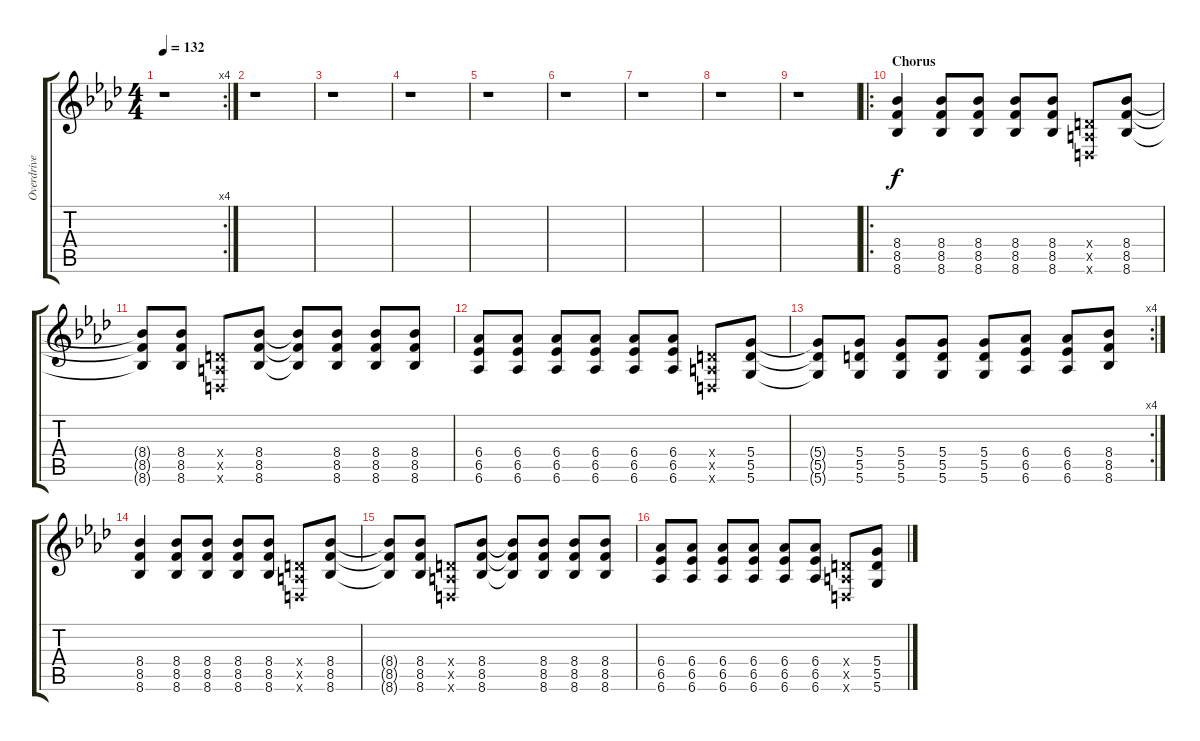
\track ("Overdrive Guitar 2" "Overdrive ") {instrument overdrivenguitar}
\staff {score tabs}
\tuning (E4 B3 G3 D3 A2 D2) {hide}
\rc 4
\ts (4 4)
\tempo 132
\clef g2
\ks ab
r.1{dy mp} |
r.1 |
r.1 |
r.1 |
r.1 |
r.1 |
r.1 |
r.1 |
r.1 |
\ro
\section ("" "Chorus")
(8.4 8.5 8.6).4{dy f} (8.4 8.5 8.6).8 (8.4 8.5 8.6).8 (8.4 8.5 8.6).8 (8.4 8.5 8.6).8 (0.4{x} 0.5{x} 0.6{x}).8 (8.4 8.5 8.6).8 |
(8.4{t} 8.5{t} 8.6{t}).8 (8.4 8.5 8.6).8 (0.4{x} 0.5{x} 0.6{x}).8 (8.4 8.5 8.6).8 (8.4{t} 8.5{t} 8.6{t}).8 (8.4 8.5 8.6).8 (8.4 8.5 8.6).8 (8.4 8.5 8.6).8 |
(6.4 6.5 6.6).8 (6.4 6.5 6.6).8 (6.4 6.5 6.6).8 (6.4 6.5 6.6).8 (6.4 6.5 6.6).8 (6.4 6.5 6.6).8 (0.4{x} 0.5{x} 0.6{x}).8 (5.4 5.5 5.6).8 |
\rc 4
(5.4{t} 5.5{t} 5.6{t}).8 (5.4 5.5 5.6).8 (5.4 5.5 5.6).8 (5.4 5.5 5.6).8 (5.4 5.5 5.6).8 (6.4 6.5 6.6).8 (6.4 6.5 6.6).8 (8.4 8.5 8.6).8 |
(8.4 8.5 8.6).4 (8.4 8.5 8.6).8 (8.4 8.5 8.6).8 (8.4 8.5 8.6).8 (8.4 8.5 8.6).8 (0.4{x} 0.5{x} 0.6{x}).8 (8.4 8.5 8.6).8 |
(8.4{t} 8.5{t} 8.6{t}).8 (8.4 8.5 8.6).8 (0.4{x} 0.5{x} 0.6{x}).8 (8.4 8.5 8.6).8 (8.4{t} 8.5{t} 8.6{t}).8 (8.4 8.5 8.6).8 (8.4 8.5 8.6).8 (8.4 8.5 8.6).8 |
(6.4 6.5 6.6).8 (6.4 6.5 6.6).8 (6.4 6.5 6.6).8 (6.4 6.5 6.6).8 (6.4 6.5 6.6).8 (6.4 6.5 6.6).8 (0.4{x} 0.5{x} 0.6{x}).8 (5.4 5.5 5.6).8
